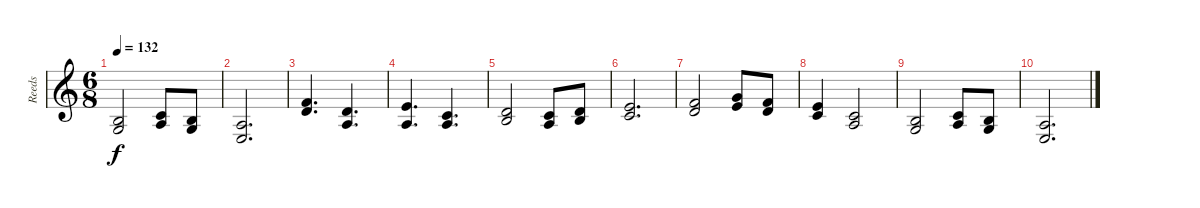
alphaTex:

\track ("Reeds" "Reeds") {instrument oboe}
\staff {score}
\tuning (E4 B3 G3 D3 A2 D2) {hide}
\ts (6 8)
\tempo 132
\clef g2
\ks aminor
(4.3 5.4).2{dy f} (5.3 7.4).8 (4.3 5.4).8 |
(7.4 7.5).2{d} |
(6.2 7.3).4{d} (7.3 7.4).4{d} |
(5.2 7.4).4{d} (5.3 7.4).4{d} |
(7.3 9.4).2 (5.3 7.4).8 (7.3 9.4).8 |
(5.2 5.3).2{d} |
(6.2 7.3).2 (8.2 9.3).8 (6.2 7.3).8 |
(5.2 5.3).4 (5.3 7.4).2 |
(4.3 5.4).2 (5.3 7.4).8 (4.3 5.4).8 |
(7.4 7.5).2{d}
